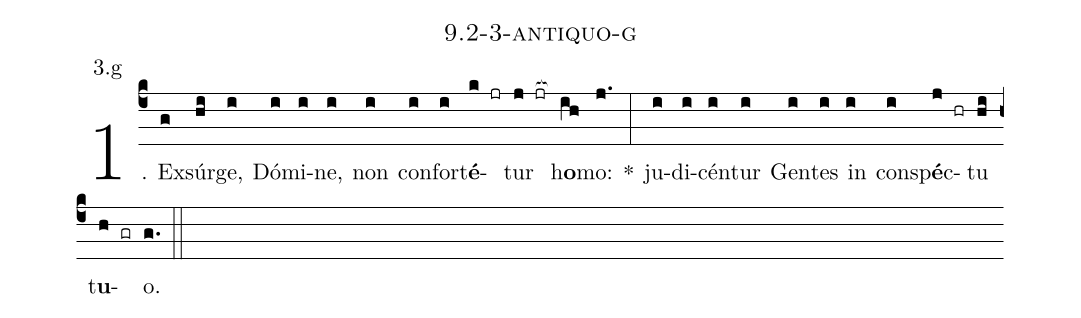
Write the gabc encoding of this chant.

name: 9.2-3-antiquo-g;
annotation: 3.g;
%%
(c4)1. Ex(g)súr(hi)ge,(i) Dó(i)mi(i)ne,(i) non(i) con(i)for(i)t<b>é</b>(k jr)tur(j jr[ocb:1{]) h<b>o</b>(ih[ocb:0}])mo:(j.) *(:) ju(i)di(i)cén(i)tur(i) Gen(i)tes(i) in(i) con(i)sp<b>é</b>c(j hr)tu(hi) t<b>u</b>(h gr)o.(g.) (::)
